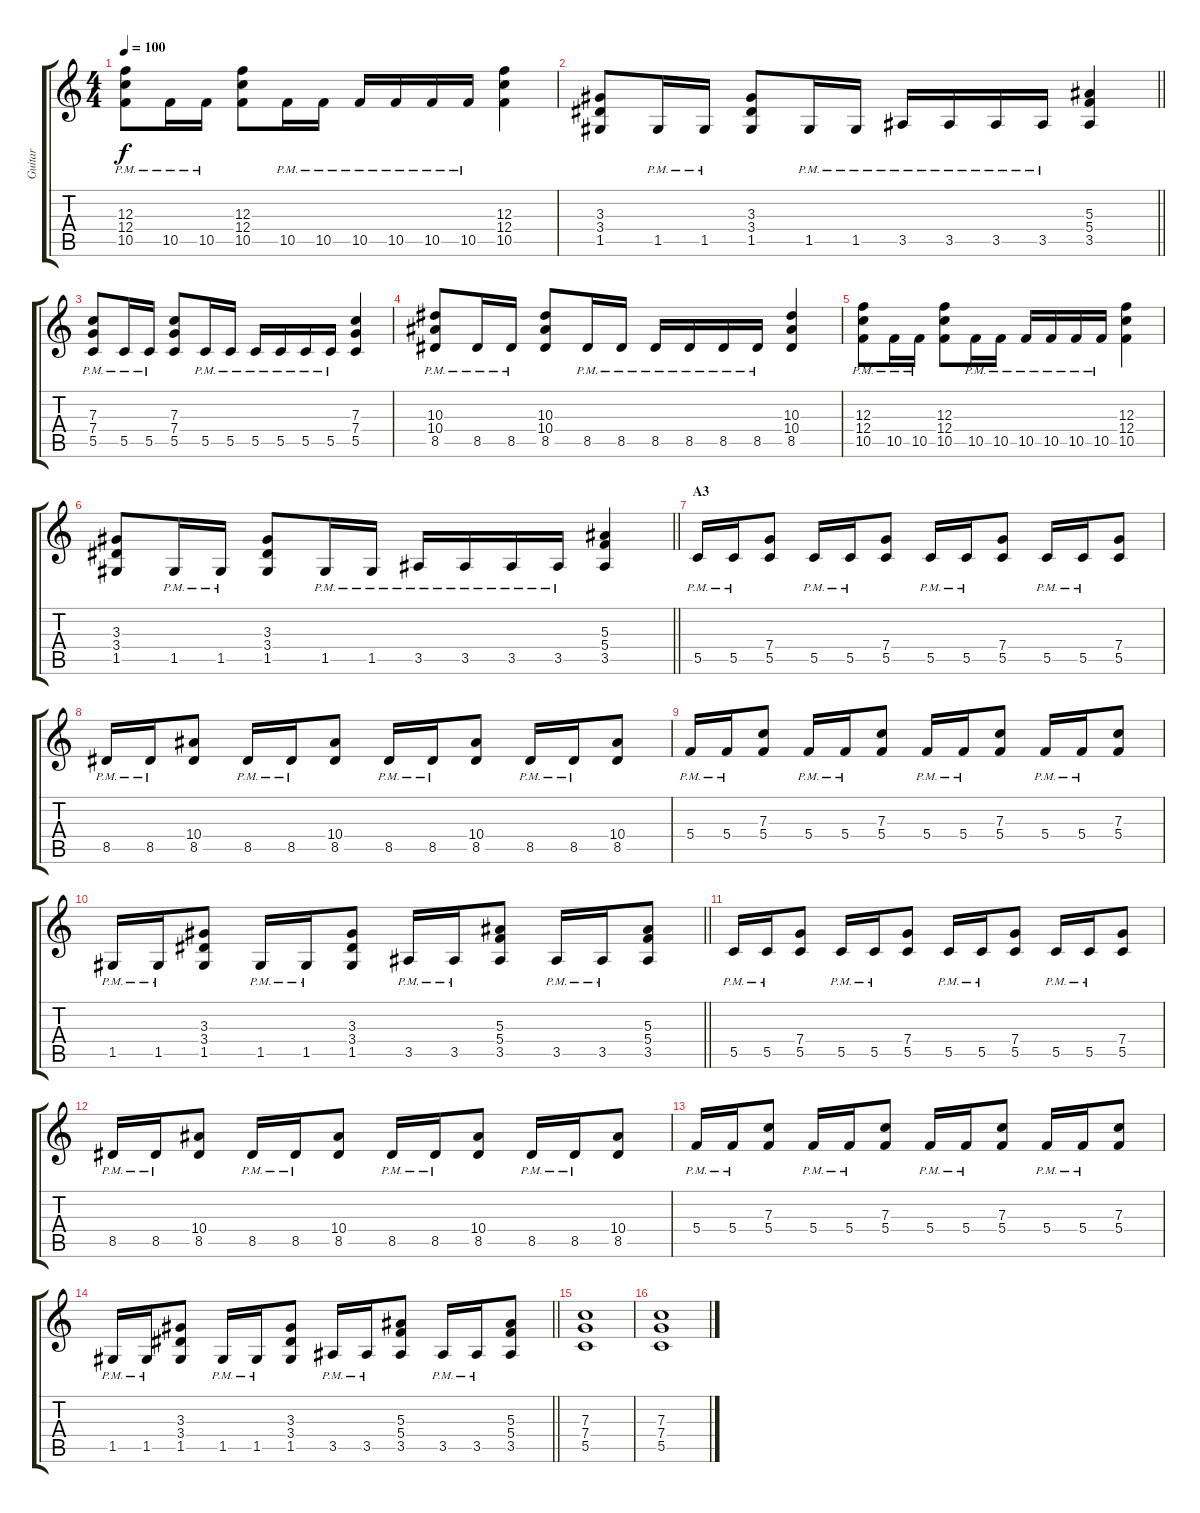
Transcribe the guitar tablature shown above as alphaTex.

\track ("Guitar" "Guitar") {instrument distortionguitar}
\staff {score tabs}
\tuning (D4 A3 F3 C3 G2 C2) {hide}
\ts (4 4)
\tempo 100
\clef g2
\ks c
(12.3{pm} 12.4 10.5).8{dy f} 10.5{pm}.16 10.5{pm}.16 (12.3 12.4 10.5).8 10.5{pm}.16 10.5{pm}.16 10.5{pm}.16 10.5{pm}.16 10.5{pm}.16 10.5{pm}.16 (12.3 12.4 10.5).4 |
\barLineRight lightlight
(3.3 3.4 1.5).8 1.5{pm}.16 1.5{pm}.16 (3.3 3.4 1.5).8 1.5{pm}.16 1.5{pm}.16 3.5{pm}.16 3.5{pm}.16 3.5{pm}.16 3.5{pm}.16 (5.3 5.4 3.5).4 |
(7.3 7.4{pm} 5.5).8 5.5{pm}.16 5.5{pm}.16 (7.3 7.4 5.5).8 5.5{pm}.16 5.5{pm}.16 5.5{pm}.16 5.5{pm}.16 5.5{pm}.16 5.5{pm}.16 (7.3 7.4 5.5).4 |
(10.3 10.4{pm} 8.5).8 8.5{pm}.16 8.5{pm}.16 (10.3 10.4 8.5).8 8.5{pm}.16 8.5{pm}.16 8.5{pm}.16 8.5{pm}.16 8.5{pm}.16 8.5{pm}.16 (10.3 10.4 8.5).4 |
(12.3{pm} 12.4 10.5).8 10.5{pm}.16 10.5{pm}.16 (12.3 12.4 10.5).8 10.5{pm}.16 10.5{pm}.16 10.5{pm}.16 10.5{pm}.16 10.5{pm}.16 10.5{pm}.16 (12.3 12.4 10.5).4 |
\barLineRight lightlight
(3.3 3.4 1.5).8 1.5{pm}.16 1.5{pm}.16 (3.3 3.4 1.5).8 1.5{pm}.16 1.5{pm}.16 3.5{pm}.16 3.5{pm}.16 3.5{pm}.16 3.5{pm}.16 (5.3 5.4 3.5).4 |
\section ("" "A3")
5.5{pm}.16 5.5{pm}.16 (7.4 5.5).8 5.5{pm}.16 5.5{pm}.16 (7.4 5.5).8 5.5{pm}.16 5.5{pm}.16 (7.4 5.5).8 5.5{pm}.16 5.5{pm}.16 (7.4 5.5).8 |
8.5{pm}.16 8.5{pm}.16 (10.4 8.5).8 8.5{pm}.16 8.5{pm}.16 (10.4 8.5).8 8.5{pm}.16 8.5{pm}.16 (10.4 8.5).8 8.5{pm}.16 8.5{pm}.16 (10.4 8.5).8 |
5.4{pm}.16 5.4{pm}.16 (7.3 5.4).8 5.4{pm}.16 5.4{pm}.16 (7.3 5.4).8 5.4{pm}.16 5.4{pm}.16 (7.3 5.4).8 5.4{pm}.16 5.4{pm}.16 (7.3 5.4).8 |
\barLineRight lightlight
1.5{pm}.16 1.5{pm}.16 (3.3 3.4 1.5).8 1.5{pm}.16 1.5{pm}.16 (3.3 3.4 1.5).8 3.5{pm}.16 3.5{pm}.16 (5.3 5.4 3.5).8 3.5{pm}.16 3.5{pm}.16 (5.3 5.4 3.5).8 |
5.5{pm}.16 5.5{pm}.16 (7.4 5.5).8 5.5{pm}.16 5.5{pm}.16 (7.4 5.5).8 5.5{pm}.16 5.5{pm}.16 (7.4 5.5).8 5.5{pm}.16 5.5{pm}.16 (7.4 5.5).8 |
8.5{pm}.16 8.5{pm}.16 (10.4 8.5).8 8.5{pm}.16 8.5{pm}.16 (10.4 8.5).8 8.5{pm}.16 8.5{pm}.16 (10.4 8.5).8 8.5{pm}.16 8.5{pm}.16 (10.4 8.5).8 |
5.4{pm}.16 5.4{pm}.16 (7.3 5.4).8 5.4{pm}.16 5.4{pm}.16 (7.3 5.4).8 5.4{pm}.16 5.4{pm}.16 (7.3 5.4).8 5.4{pm}.16 5.4{pm}.16 (7.3 5.4).8 |
\barLineRight lightlight
1.5{pm}.16 1.5{pm}.16 (3.3 3.4 1.5).8 1.5{pm}.16 1.5{pm}.16 (3.3 3.4 1.5).8 3.5{pm}.16 3.5{pm}.16 (5.3 5.4 3.5).8 3.5{pm}.16 3.5{pm}.16 (5.3 5.4 3.5).8 |
(7.3 7.4 5.5).1 |
(7.3 7.4 5.5).1
